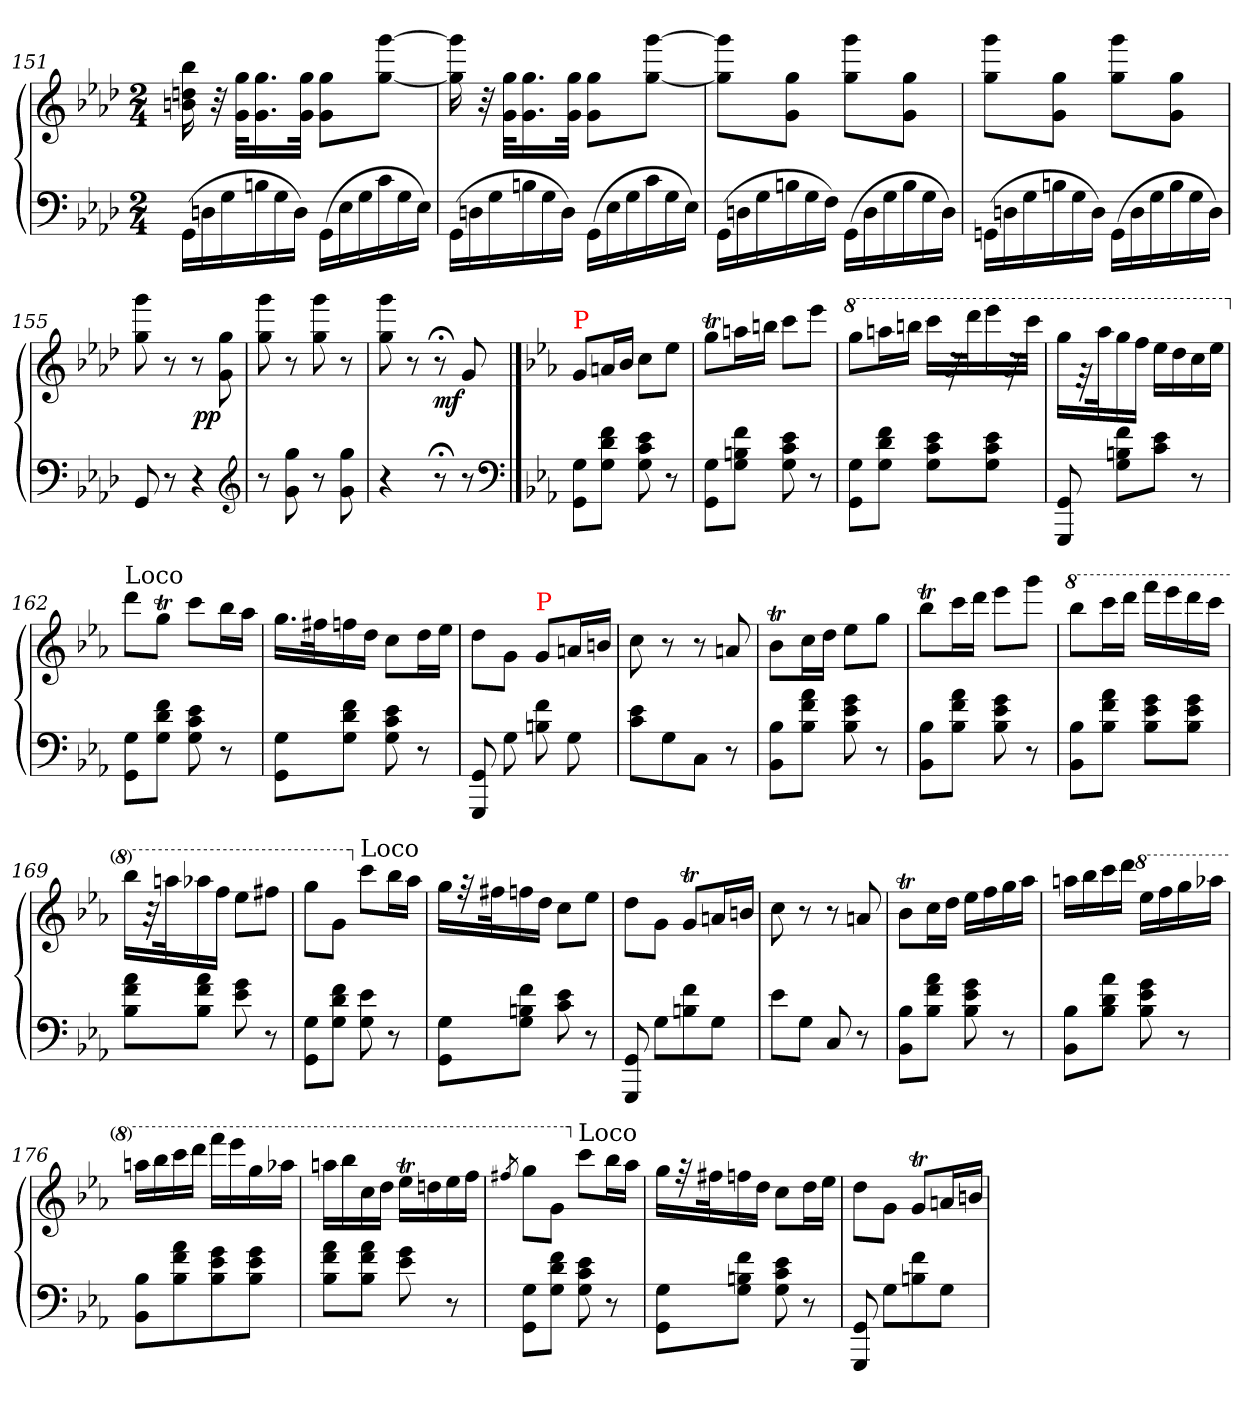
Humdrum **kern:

**kern	**kern	**dynam
*part1	*part1	*part1
*staff2	*staff1	*staff1/2
*clefF4	*clefG2	*
*k[b-e-a-d-]	*k[b-e-a-d-]	*
*M2/4	*M2/4	*
*Xtuplet	*	*
=151	=151	=151
(>24GGLL	16bb- 16ddn 16bn	.
24Dn	.	.
.	32r	.
24G	.	.
.	32gg\ 32g\KLL	.
24Bn	16.gg 16.g	.
24G	.	.
24DJJ)	.	.
.	32gg 32gJJk	.
(>24GGLL	8gg 8gL	.
24E-	.	.
24G	.	.
24c	[8ggg [8ggJ	.
24G	.	.
24E-JJ)	.	.
=152	=152	=152
(>24GGLL	16ggg] 16gg]	.
24Dn	.	.
.	32r	.
24G	.	.
.	32gg 32gKLL	.
24Bn	16.gg 16.g	.
24G	.	.
24DJJ)	.	.
.	32gg 32gJJk	.
(>24GGLL	8gg 8gL	.
24E-	.	.
24G	.	.
24c	[8ggg [8ggJ	.
24G	.	.
24E-JJ)	.	.
=153	=153	=153
(>24GGLL	8ggg] 8gg]L	.
24Dn	.	.
24G	.	.
24Bn	8gg 8gJ	.
24G	.	.
24FJJ)	.	.
(>24GGLL	8ggg 8ggL	.
24D	.	.
24G	.	.
24B	8gg 8gJ	.
24G	.	.
24DJJ)	.	.
=154	=154	=154
(>24GGnLL	8ggg 8ggL	.
24Dn	.	.
24G	.	.
24Bn	8gg 8gJ	.
24G	.	.
24DJJ)	.	.
(>24GGLL	8ggg 8ggL	.
24D	.	.
24G	.	.
24B	8gg 8gJ	.
24G	.	.
24DJJ)	.	.
=155	=155	=155
8GG/	8ggg\ 8gg\	.
8r	8r	.
4r	8r	.
!	!	!LO:DY:b:rj
.	8gg\ 8g\	pp
*clefG2	*	*
=156	=156	=156
8r	8ggg 8gg	.
8gg\ 8g\	8r	.
8r	8ggg 8gg	.
8gg\ 8g\	8r	.
=157	=157	=157
4r	8ggg\ 8gg\	.
.	8r	.
8r;<	8r;<	.
!	!	!LO:DY:b:rj
8r	8g	mf
*clefF4	*	*
==	==	==
*k[b-e-a-]	*k[b-e-a-]	*
!	!LO:TX:a:color=red:t=P	!
8G\ 8GG\L	8gL	.
8f\ 8d\ 8G\J	16anL	.
.	16b-JJ	.
8e- 8c 8G	8cc\L	.
8r	8ee-\J	.
=159	=159	=159
8G 8GGL	8ggtL	.
8f 8Bn 8GJ	16aanL	.
.	16bbnJJ	.
8e- 8c 8G	8cccL	.
8r	8eee-J	.
=160	=160	=160
*	*8va	*
8G 8GGL	8gggL	.
8f 8d 8GJ	16aaanL	.
.	16bbbnJJ	.
8e- 8c 8GL	16ccccLL	.
.	32rgg	.
.	32ddddk	.
8e- 8c 8GJ	16eeee-	.
.	32rgg	.
.	32ccccJJk	.
=161	=161	=161
8GG 8GGG	16gggLL	.
.	32ree	.
.	32aaa-k	.
8f\ 8Bn\ 8G\L	16ggg	.
.	16fffJJ	.
8e- 8cJ	16eee-LL	.
.	16ddd	.
8r	16ccc	.
.	16eee-JJ	.
=162	=162	=162
*	*X8va	*
!	!LO:TX:a:t=Loco	!
8G 8GGL	8dddL	.
8f 8d 8GJ	8ggtJ	.
8e-\ 8c\ 8G\	8cccL	.
8r	16bb-L	.
.	16aa-JJ	.
=163	=163	=163
8G\ 8GG\L	16.ggLL	.
.	32ff#Xk	.
8f 8d 8GJ	16ffn	.
.	16ddJJ	.
8e-\ 8c\ 8G\	8ccL	.
8r	16ddL	.
.	16ee-JJ	.
=164	=164	=164
8GG/ 8GGG/	8dd\L	.
8G\	8gJ	.
!	!LO:TX:a:color=red:t=P	!
8f 8Bn	8g/L	.
8G	16an/L	.
.	16bnJJ	.
=165	=165	=165
8e-\ 8c\L	8cc	.
8G	8r	.
8CJ	8r	.
8r	8an/	.
=166	=166	=166
8B-\ 8BB-\L	8b-TL	.
8a- 8f 8B-J	16ccL	.
.	16ddJJ	.
8g\ 8e-\ 8B-\	8ee-\L	.
8r	8ggJ	.
=167	=167	=167
8B-\ 8BB-\L	8bb-TL	.
8a-\ 8f\ 8B-\J	16cccL	.
.	16dddJJ	.
8g\ 8e-\ 8B-\	8eee-\L	.
8r	8gggJ	.
=168	=168	=168
*	*8va	*
8B- 8BB-L	8bbb-L	.
8a- 8f 8B-J	16ccccL	.
.	16ddddJJ	.
8g 8e- 8B-L	16ffffLL	.
.	16eeee-	.
8g 8e- 8B-J	16dddd	.
.	16ccccJJ	.
=169	=169	=169
8a-\ 8f\ 8B-\L	16bbb-\LL	.
.	32rgg	.
.	32aaank	.
8a- 8f 8B-J	16aaa-X	.
.	16fffJJ	.
8g\ 8e-\	8eee-\L	.
8r	8fff#XJ	.
=170	=170	=170
8G\ 8GG\L	8ggg\L	.
8f 8d 8GJ	8ggJ	.
*	*X8va	*
!	!LO:TX:a:t=Loco	!
8e-\ 8G\	8cccL	.
8r	16bb-L	.
.	16aa-JJ	.
=171	=171	=171
8G\ 8GG\L	16gg\LL	.
.	32rff	.
.	32ff#Xk	.
8f 8Bn 8GJ	16ffn	.
.	16ddJJ	.
8e-\ 8c\	8ccL	.
8r	8ee-J	.
=172	=172	=172
8GG/ 8GGG/	8ddL	.
8G\L	8gJ	.
8f 8Bn	8gt/L	.
8GJ	16an/L	.
.	16bnJJ	.
=173	=173	=173
8e-\L	8cc\	.
8GJ	8r	.
8C/	8r	.
8r	8an/	.
=174	=174	=174
8B-\ 8BB-\L	8b-T\L	.
8a- 8f 8B-J	16ccL	.
.	16ddJJ	.
8g\ 8e-\ 8B-\	16ee-LL	.
.	16ff	.
8r	16gg	.
.	16aa-JJ	.
=175	=175	=175
8B-\ 8BB-\L	16aanLL	.
.	16bb-	.
8a- 8d 8B-J	16ccc	.
.	16dddJJ	.
*	*8va	*
8g\ 8e-\ 8B-\	16eee-LL	.
.	16fff	.
8r	16ggg	.
.	16aaa-JJ	.
=176	=176	=176
8B-\ 8BB-\L	16aaanLL	.
.	16bbb-	.
8a- 8f 8B-	16cccc	.
.	16ddddJJ	.
8g 8e- 8B-	16ffffLL	.
.	16eeee-	.
8g 8e- 8B-J	16ggg	.
.	16aaa-XJJ	.
=177	=177	=177
8a-\ 8f\ 8B-\L	16aaanLL	.
.	16bbb-	.
8a- 8f 8B-J	16ccc	.
.	16dddJJ	.
8g\ 8e-\	16eee-T<LL	.
.	16dddn	.
8r	16eee-	.
.	16fffJJ	.
=178	=178	=178
.	8qfff#X/	.
8G\ 8GG\L	8ggg\L	.
8f 8d 8GJ	8ggJ	.
*	*X8va	*
!	!LO:TX:a:t=Loco	!
8e- 8c 8G	8cccL	.
8r	16bb-L	.
.	16aa-JJ	.
=179	=179	=179
8G\ 8GG\L	16ggLL	.
.	32rff	.
.	32ff#Xk	.
8f 8Bn 8GJ	16ffn	.
.	16ddJJ	.
8e-\ 8c\ 8G\	8ccL	.
8r	16ddL	.
.	16ee-JJ	.
=180	=180	=180
8GG/ 8GGG/	8dd\L	.
8G\L	8gJ	.
8f 8Bn	8gtL	.
8GJ	16anL	.
.	16bnJJ	.
=	=	=
*-	*-	*-
